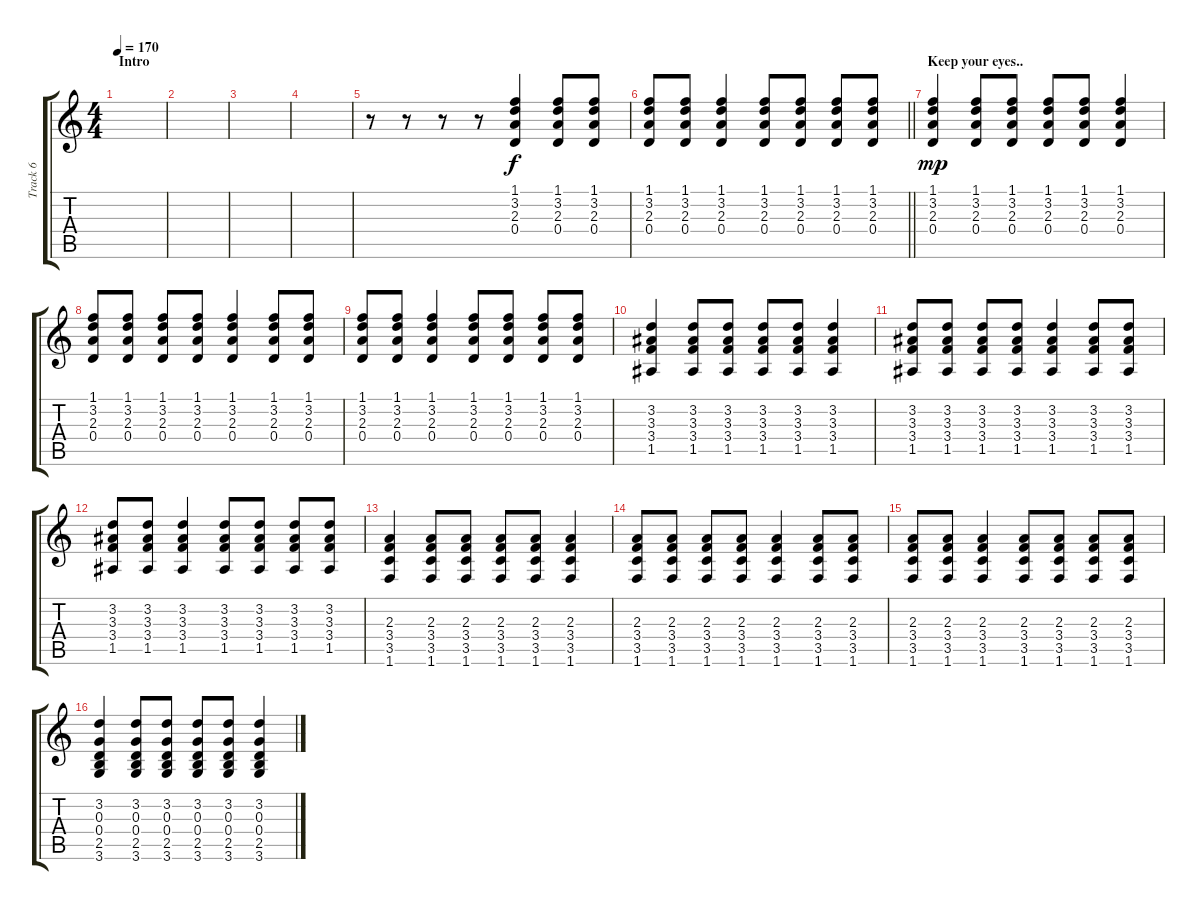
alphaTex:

\track ("Track 6" "Track 6") {instrument acousticguitarsteel}
\staff {score tabs}
\tuning (E4 B3 G3 D3 A2 E2) {hide}
\ts (4 4)
\section ("" "Intro")
\tempo 170
\clef g2
\ks c
|
|
|
|
r.8 r.8 r.8 r.8 (1.1 3.2 2.3 0.4).4 (1.1 3.2 2.3 0.4).8 (1.1 3.2 2.3 0.4).8 |
\barLineRight lightlight
(1.1 3.2 2.3 0.4).8 (1.1 3.2 2.3 0.4).8 (1.1 3.2 2.3 0.4).4 (1.1 3.2 2.3 0.4).8 (1.1 3.2 2.3 0.4).8 (1.1 3.2 2.3 0.4).8 (1.1 3.2 2.3 0.4).8 |
\section ("" "Keep your eyes..")
(1.1 3.2 2.3 0.4).4{dy mp} (1.1 3.2 2.3 0.4).8 (1.1 3.2 2.3 0.4).8 (1.1 3.2 2.3 0.4).8 (1.1 3.2 2.3 0.4).8 (1.1 3.2 2.3 0.4).4 |
(1.1 3.2 2.3 0.4).8 (1.1 3.2 2.3 0.4).8 (1.1 3.2 2.3 0.4).8 (1.1 3.2 2.3 0.4).8 (1.1 3.2 2.3 0.4).4 (1.1 3.2 2.3 0.4).8 (1.1 3.2 2.3 0.4).8 |
(1.1 3.2 2.3 0.4).8 (1.1 3.2 2.3 0.4).8 (1.1 3.2 2.3 0.4).4 (1.1 3.2 2.3 0.4).8 (1.1 3.2 2.3 0.4).8 (1.1 3.2 2.3 0.4).8 (1.1 3.2 2.3 0.4).8 |
(3.2 3.3 3.4 1.5).4 (3.2 3.3 3.4 1.5).8 (3.2 3.3 3.4 1.5).8 (3.2 3.3 3.4 1.5).8 (3.2 3.3 3.4 1.5).8 (3.2 3.3 3.4 1.5).4 |
(3.2 3.3 3.4 1.5).8 (3.2 3.3 3.4 1.5).8 (3.2 3.3 3.4 1.5).8 (3.2 3.3 3.4 1.5).8 (3.2 3.3 3.4 1.5).4 (3.2 3.3 3.4 1.5).8 (3.2 3.3 3.4 1.5).8 |
(3.2 3.3 3.4 1.5).8 (3.2 3.3 3.4 1.5).8 (3.2 3.3 3.4 1.5).4 (3.2 3.3 3.4 1.5).8 (3.2 3.3 3.4 1.5).8 (3.2 3.3 3.4 1.5).8 (3.2 3.3 3.4 1.5).8 |
(2.3 3.4 3.5 1.6).4 (2.3 3.4 3.5 1.6).8 (2.3 3.4 3.5 1.6).8 (2.3 3.4 3.5 1.6).8 (2.3 3.4 3.5 1.6).8 (2.3 3.4 3.5 1.6).4 |
(2.3 3.4 3.5 1.6).8 (2.3 3.4 3.5 1.6).8 (2.3 3.4 3.5 1.6).8 (2.3 3.4 3.5 1.6).8 (2.3 3.4 3.5 1.6).4 (2.3 3.4 3.5 1.6).8 (2.3 3.4 3.5 1.6).8 |
(2.3 3.4 3.5 1.6).8 (2.3 3.4 3.5 1.6).8 (2.3 3.4 3.5 1.6).4 (2.3 3.4 3.5 1.6).8 (2.3 3.4 3.5 1.6).8 (2.3 3.4 3.5 1.6).8 (2.3 3.4 3.5 1.6).8 |
(3.2 0.3 0.4 2.5 3.6).4 (3.2 0.3 0.4 2.5 3.6).8 (3.2 0.3 0.4 2.5 3.6).8 (3.2 0.3 0.4 2.5 3.6).8 (3.2 0.3 0.4 2.5 3.6).8 (3.2 0.3 0.4 2.5 3.6).4
